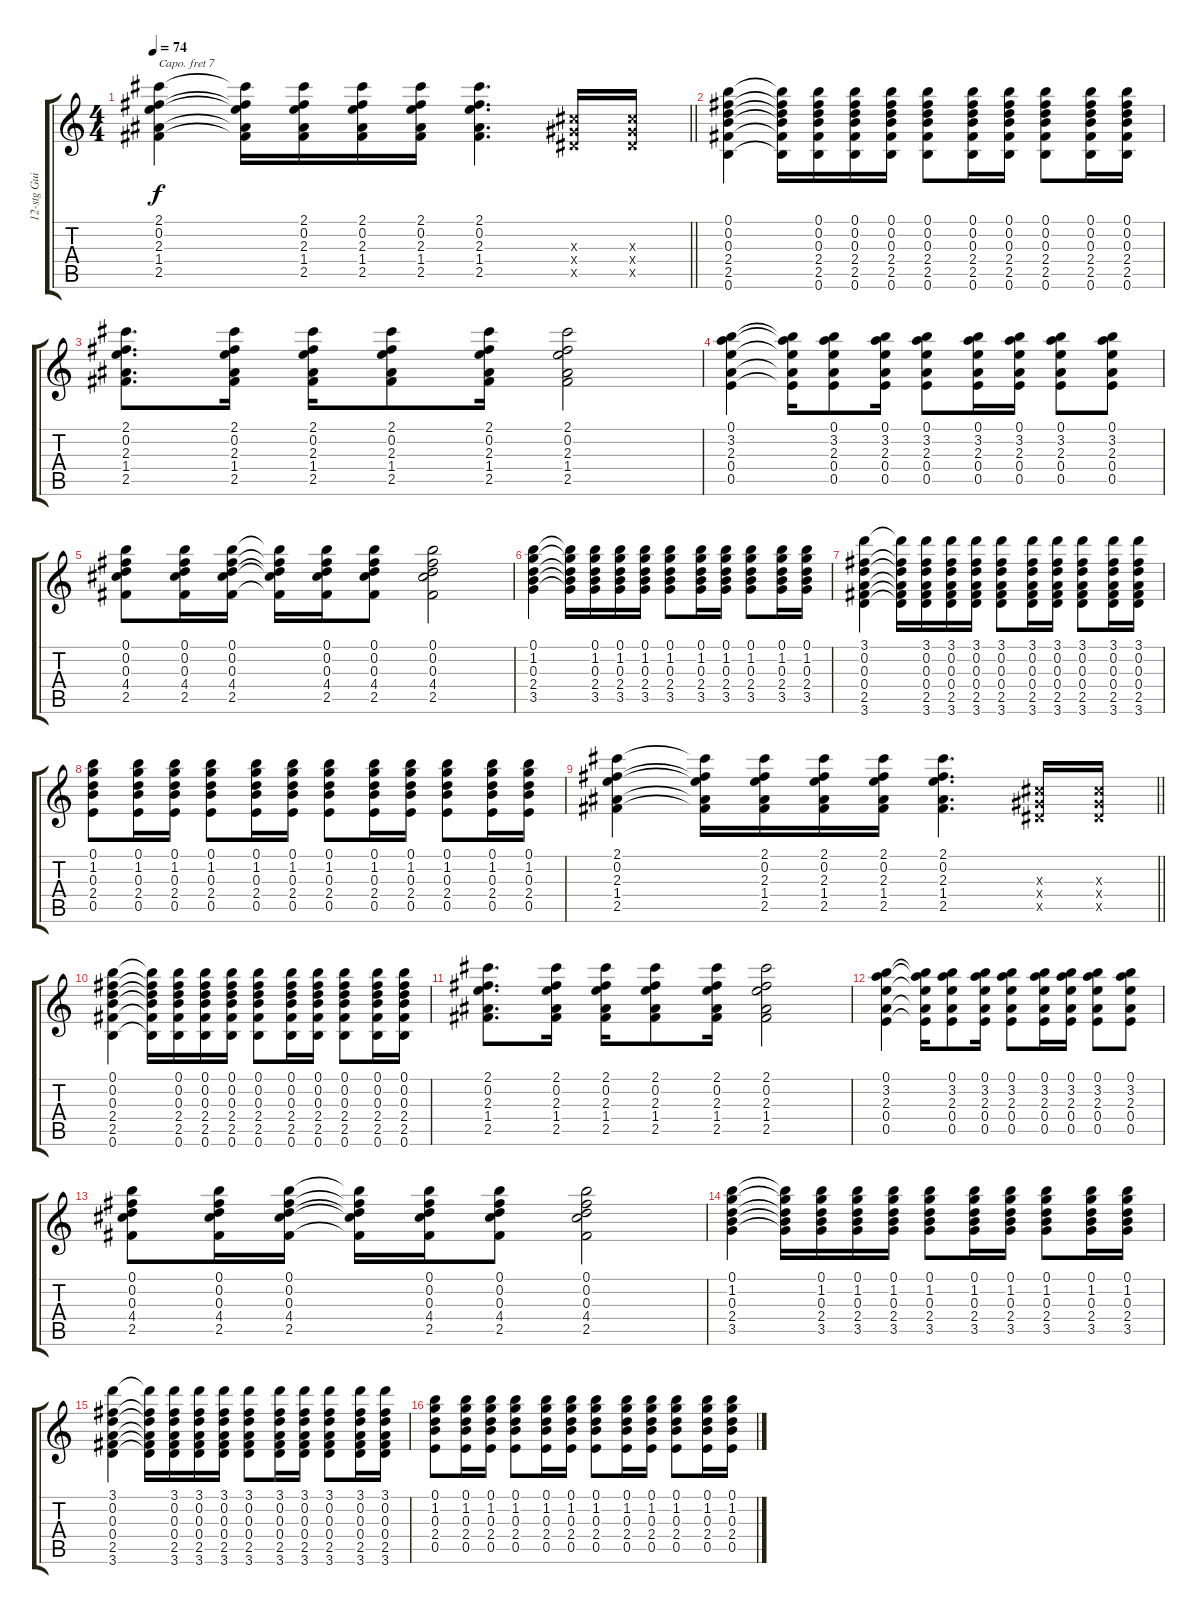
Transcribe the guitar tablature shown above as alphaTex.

\track ("12-stg Guitar (1)" "12-stg Gui") {instrument acousticguitarsteel}
\staff {score tabs}
\capo 7
\tuning (E4 B3 G3 D3 A2 E2) {hide}
\ts (4 4)
\tempo 74
\clef g2
\barLineRight lightlight
\ks c
(2.1 0.2 2.3 1.4 2.5).4{dy f} (2.1{t} 0.2{t} 2.3{t} 1.4{t} 2.5{t}).16 (2.1 0.2 2.3 1.4 2.5).16 (2.1 0.2 2.3 1.4 2.5).16 (2.1 0.2 2.3 1.4 2.5).16 (2.1 0.2 2.3 1.4 2.5).4{d} (-1.3{x} -1.4{x} -1.5{x}).16 (-1.3{x} -1.4{x} -1.5{x}).16 |
\section ("" "")
(0.1 0.2 0.3 2.4 2.5 0.6).4 (0.1{t} 0.2{t} 0.3{t} 2.4{t} 2.5{t} 0.6{t}).16 (0.1 0.2 0.3 2.4 2.5 0.6).16 (0.1 0.2 0.3 2.4 2.5 0.6).16 (0.1 0.2 0.3 2.4 2.5 0.6).16 (0.1 0.2 0.3 2.4 2.5 0.6).8 (0.1 0.2 0.3 2.4 2.5 0.6).16 (0.1 0.2 0.3 2.4 2.5 0.6).16 (0.1 0.2 0.3 2.4 2.5 0.6).8 (0.1 0.2 0.3 2.4 2.5 0.6).16 (0.1 0.2 0.3 2.4 2.5 0.6).16 |
(2.1 0.2 2.3 1.4 2.5).8{d} (2.1 0.2 2.3 1.4 2.5).16 (2.1 0.2 2.3 1.4 2.5).16 (2.1 0.2 2.3 1.4 2.5).8 (2.1 0.2 2.3 1.4 2.5).16 (2.1 0.2 2.3 1.4 2.5).2 |
(0.1 3.2 2.3 0.4 0.5).4 (0.1{t} 3.2{t} 2.3{t} 0.4{t} 0.5{t}).16 (0.1 3.2 2.3 0.4 0.5).8 (0.1 3.2 2.3 0.4 0.5).16 (0.1 3.2 2.3 0.4 0.5).8 (0.1 3.2 2.3 0.4 0.5).16 (0.1 3.2 2.3 0.4 0.5).16 (0.1 3.2 2.3 0.4 0.5).8 (0.1 3.2 2.3 0.4 0.5).8 |
(0.1 0.2 0.3 4.4 2.5).8 (0.1 0.2 0.3 4.4 2.5).16 (0.1 0.2 0.3 4.4 2.5).16 (0.1{t} 0.2{t} 0.3{t} 4.4{t} 2.5{t}).16 (0.1 0.2 0.3 4.4 2.5).16 (0.1 0.2 0.3 4.4 2.5).8 (0.1 0.2 0.3 4.4 2.5).2 |
(0.1 1.2 0.3 2.4 3.5).4 (0.1{t} 1.2{t} 0.3{t} 2.4{t} 3.5{t}).16 (0.1 1.2 0.3 2.4 3.5).16 (0.1 1.2 0.3 2.4 3.5).16 (0.1 1.2 0.3 2.4 3.5).16 (0.1 1.2 0.3 2.4 3.5).8 (0.1 1.2 0.3 2.4 3.5).16 (0.1 1.2 0.3 2.4 3.5).16 (0.1 1.2 0.3 2.4 3.5).8 (0.1 1.2 0.3 2.4 3.5).16 (0.1 1.2 0.3 2.4 3.5).16 |
(3.1 0.2 0.3 0.4 2.5 3.6).4 (3.1{t} 0.2{t} 0.3{t} 0.4{t} 2.5{t} 3.6{t}).16 (3.1 0.2 0.3 0.4 2.5 3.6).16 (3.1 0.2 0.3 0.4 2.5 3.6).16 (3.1 0.2 0.3 0.4 2.5 3.6).16 (3.1 0.2 0.3 0.4 2.5 3.6).8 (3.1 0.2 0.3 0.4 2.5 3.6).16 (3.1 0.2 0.3 0.4 2.5 3.6).16 (3.1 0.2 0.3 0.4 2.5 3.6).8 (3.1 0.2 0.3 0.4 2.5 3.6).16 (3.1 0.2 0.3 0.4 2.5 3.6).16 |
(0.1 1.2 0.3 2.4 0.5).8 (0.1 1.2 0.3 2.4 0.5).16 (0.1 1.2 0.3 2.4 0.5).16 (0.1 1.2 0.3 2.4 0.5).8 (0.1 1.2 0.3 2.4 0.5).16 (0.1 1.2 0.3 2.4 0.5).16 (0.1 1.2 0.3 2.4 0.5).8 (0.1 1.2 0.3 2.4 0.5).16 (0.1 1.2 0.3 2.4 0.5).16 (0.1 1.2 0.3 2.4 0.5).8 (0.1 1.2 0.3 2.4 0.5).16 (0.1 1.2 0.3 2.4 0.5).16 |
\barLineRight lightlight
(2.1 0.2 2.3 1.4 2.5).4 (2.1{t} 0.2{t} 2.3{t} 1.4{t} 2.5{t}).16 (2.1 0.2 2.3 1.4 2.5).16 (2.1 0.2 2.3 1.4 2.5).16 (2.1 0.2 2.3 1.4 2.5).16 (2.1 0.2 2.3 1.4 2.5).4{d} (-1.3{x} -1.4{x} -1.5{x}).16 (-1.3{x} -1.4{x} -1.5{x}).16 |
\section ("" "")
(0.1 0.2 0.3 2.4 2.5 0.6).4 (0.1{t} 0.2{t} 0.3{t} 2.4{t} 2.5{t} 0.6{t}).16 (0.1 0.2 0.3 2.4 2.5 0.6).16 (0.1 0.2 0.3 2.4 2.5 0.6).16 (0.1 0.2 0.3 2.4 2.5 0.6).16 (0.1 0.2 0.3 2.4 2.5 0.6).8 (0.1 0.2 0.3 2.4 2.5 0.6).16 (0.1 0.2 0.3 2.4 2.5 0.6).16 (0.1 0.2 0.3 2.4 2.5 0.6).8 (0.1 0.2 0.3 2.4 2.5 0.6).16 (0.1 0.2 0.3 2.4 2.5 0.6).16 |
(2.1 0.2 2.3 1.4 2.5).8{d} (2.1 0.2 2.3 1.4 2.5).16 (2.1 0.2 2.3 1.4 2.5).16 (2.1 0.2 2.3 1.4 2.5).8 (2.1 0.2 2.3 1.4 2.5).16 (2.1 0.2 2.3 1.4 2.5).2 |
(0.1 3.2 2.3 0.4 0.5).4 (0.1{t} 3.2{t} 2.3{t} 0.4{t} 0.5{t}).16 (0.1 3.2 2.3 0.4 0.5).8 (0.1 3.2 2.3 0.4 0.5).16 (0.1 3.2 2.3 0.4 0.5).8 (0.1 3.2 2.3 0.4 0.5).16 (0.1 3.2 2.3 0.4 0.5).16 (0.1 3.2 2.3 0.4 0.5).8 (0.1 3.2 2.3 0.4 0.5).8 |
(0.1 0.2 0.3 4.4 2.5).8 (0.1 0.2 0.3 4.4 2.5).16 (0.1 0.2 0.3 4.4 2.5).16 (0.1{t} 0.2{t} 0.3{t} 4.4{t} 2.5{t}).16 (0.1 0.2 0.3 4.4 2.5).16 (0.1 0.2 0.3 4.4 2.5).8 (0.1 0.2 0.3 4.4 2.5).2 |
(0.1 1.2 0.3 2.4 3.5).4 (0.1{t} 1.2{t} 0.3{t} 2.4{t} 3.5{t}).16 (0.1 1.2 0.3 2.4 3.5).16 (0.1 1.2 0.3 2.4 3.5).16 (0.1 1.2 0.3 2.4 3.5).16 (0.1 1.2 0.3 2.4 3.5).8 (0.1 1.2 0.3 2.4 3.5).16 (0.1 1.2 0.3 2.4 3.5).16 (0.1 1.2 0.3 2.4 3.5).8 (0.1 1.2 0.3 2.4 3.5).16 (0.1 1.2 0.3 2.4 3.5).16 |
(3.1 0.2 0.3 0.4 2.5 3.6).4 (3.1{t} 0.2{t} 0.3{t} 0.4{t} 2.5{t} 3.6{t}).16 (3.1 0.2 0.3 0.4 2.5 3.6).16 (3.1 0.2 0.3 0.4 2.5 3.6).16 (3.1 0.2 0.3 0.4 2.5 3.6).16 (3.1 0.2 0.3 0.4 2.5 3.6).8 (3.1 0.2 0.3 0.4 2.5 3.6).16 (3.1 0.2 0.3 0.4 2.5 3.6).16 (3.1 0.2 0.3 0.4 2.5 3.6).8 (3.1 0.2 0.3 0.4 2.5 3.6).16 (3.1 0.2 0.3 0.4 2.5 3.6).16 |
(0.1 1.2 0.3 2.4 0.5).8 (0.1 1.2 0.3 2.4 0.5).16 (0.1 1.2 0.3 2.4 0.5).16 (0.1 1.2 0.3 2.4 0.5).8 (0.1 1.2 0.3 2.4 0.5).16 (0.1 1.2 0.3 2.4 0.5).16 (0.1 1.2 0.3 2.4 0.5).8 (0.1 1.2 0.3 2.4 0.5).16 (0.1 1.2 0.3 2.4 0.5).16 (0.1 1.2 0.3 2.4 0.5).8 (0.1 1.2 0.3 2.4 0.5).16 (0.1 1.2 0.3 2.4 0.5).16
